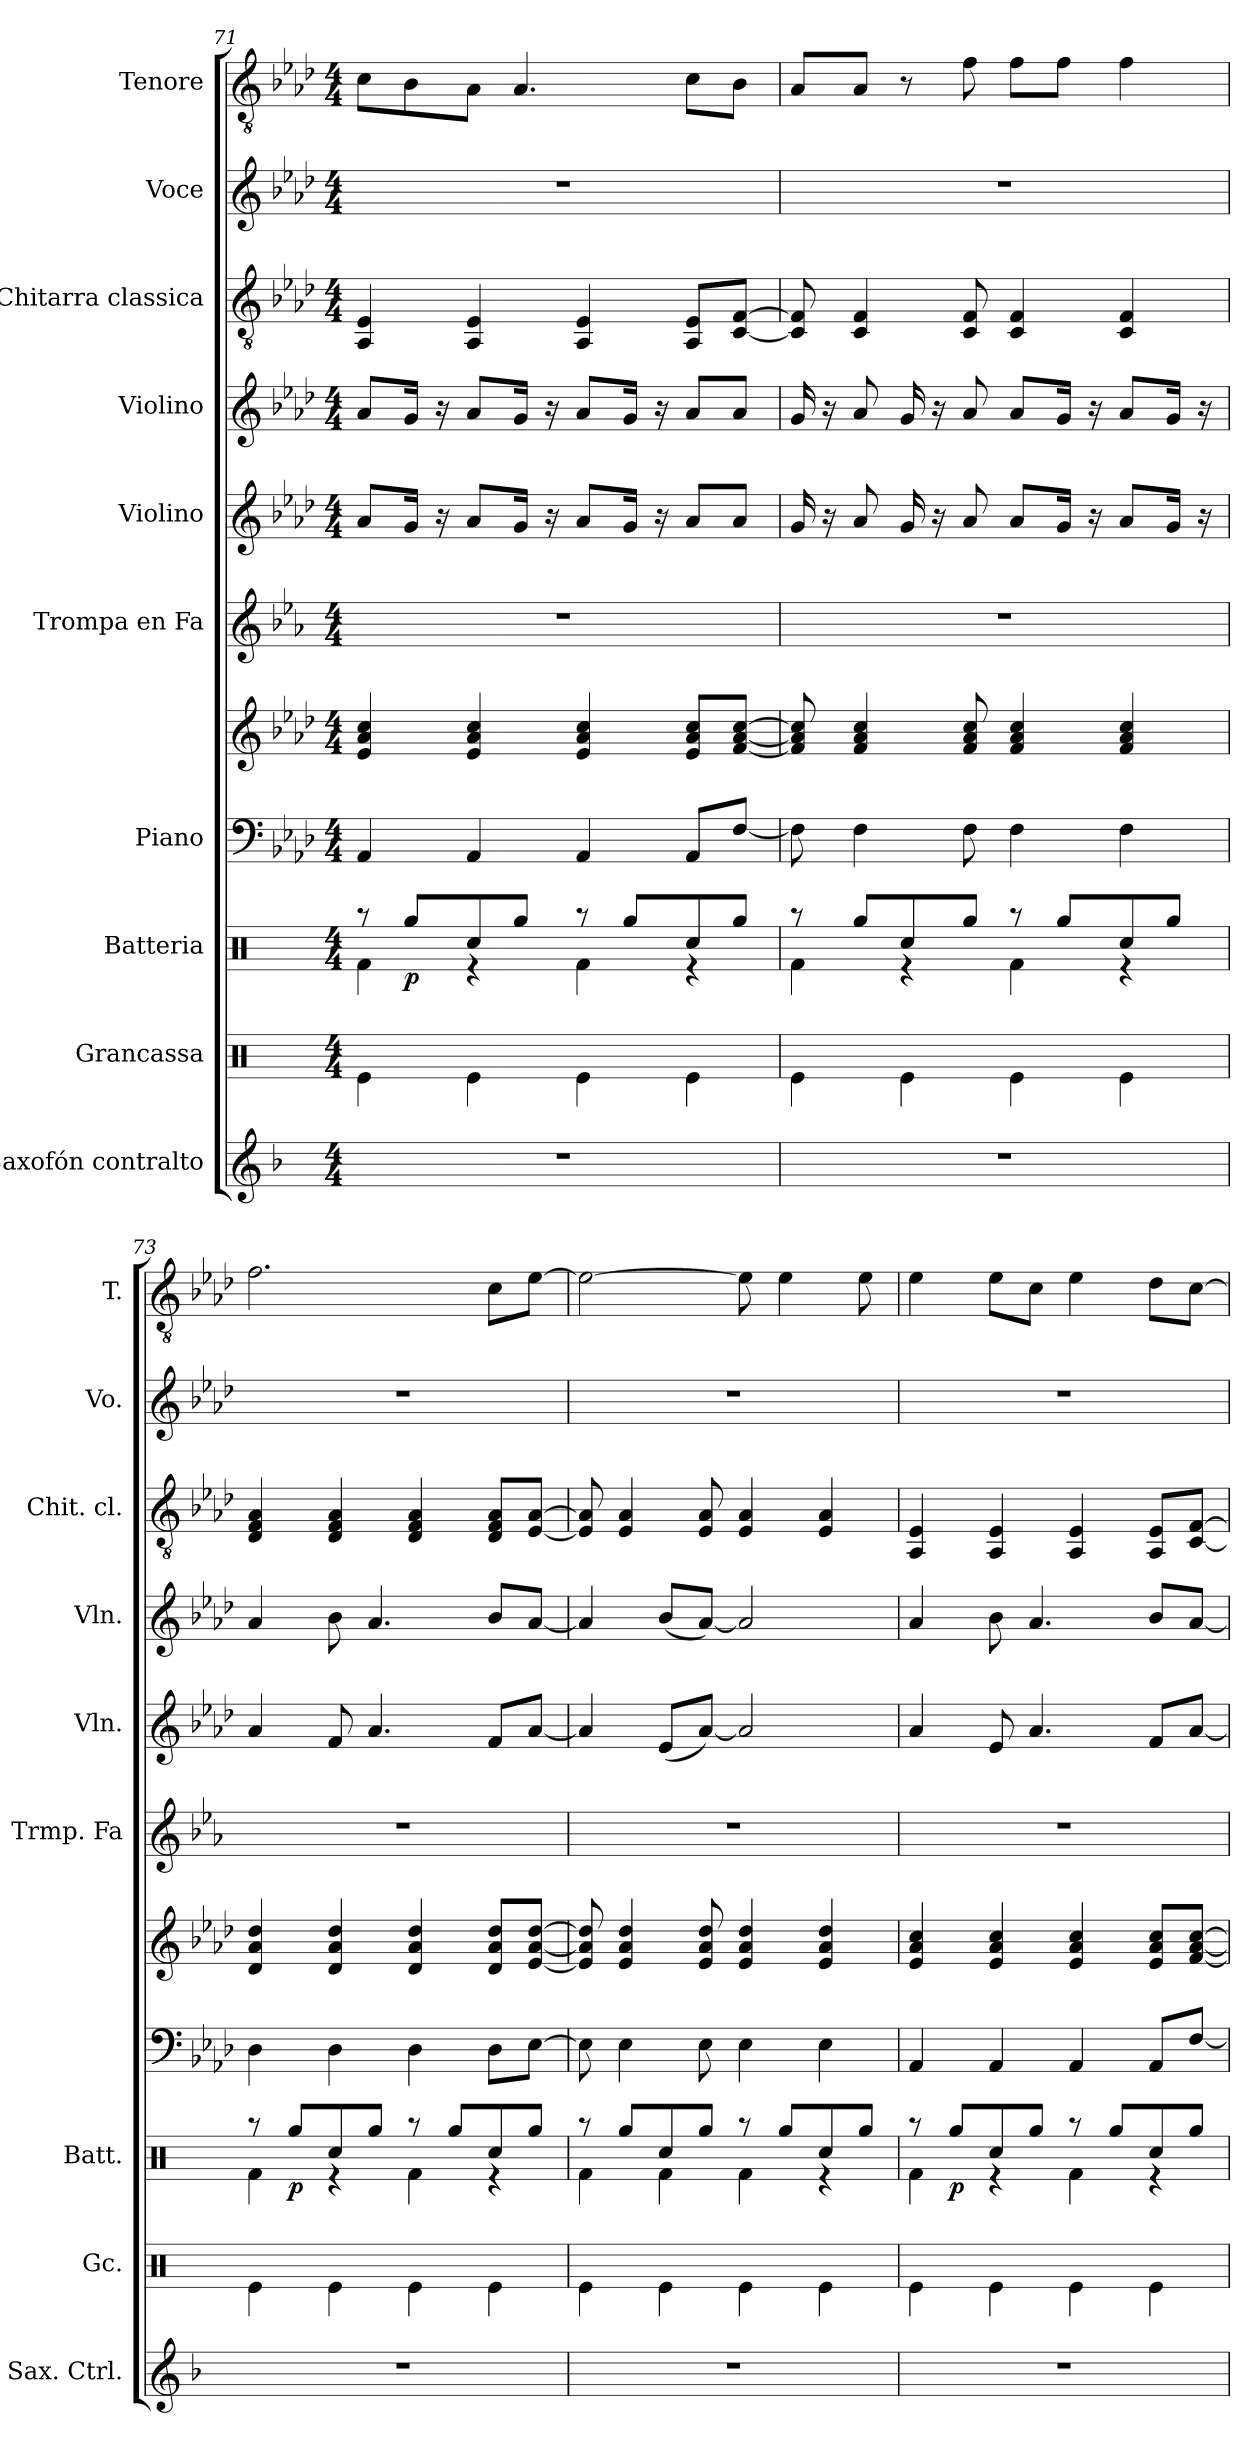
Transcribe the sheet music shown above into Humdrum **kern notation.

**kern	**kern	**kern	**dynam	**kern	**kern	**kern	**kern	**kern	**kern	**kern	**kern
*part10	*part9	*part8	*part8	*part7	*part7	*part6	*part5	*part4	*part3	*part2	*part1
*staff11	*staff10	*staff9	*staff9	*staff8	*staff7	*staff6	*staff5	*staff4	*staff3	*staff2	*staff1
*I"Saxofón contralto	*I"Grancassa	*I"Batteria	*	*I"Piano	*	*I"Trompa en Fa	*I"Violino	*I"Violino	*I"Chitarra classica	*I"Voce	*I"Tenore
*I'Sax. Ctrl.	*I'Gc.	*I'Batt.	*	*	*	*I'Trmp. Fa	*I'Vln.	*I'Vln.	*I'Chit. cl.	*I'Vo.	*I'T.
*clefG2	*clefX	*clefX	*	*clefF4	*clefG2	*clefG2	*clefG2	*clefG2	*clefGv2	*clefG2	*clefGv2
*ITrd5c9	*	*	*	*	*	*ITrd4c7	*	*	*	*	*
*k[b-e-a-d-]	*k[]	*k[]	*	*k[b-e-a-d-]	*k[b-e-a-d-]	*k[b-e-a-d-]	*k[b-e-a-d-]	*k[b-e-a-d-]	*k[b-e-a-d-]	*k[b-e-a-d-]	*k[b-e-a-d-]
*M4/4	*M4/4	*M4/4	*	*M4/4	*M4/4	*M4/4	*M4/4	*M4/4	*M4/4	*M4/4	*M4/4
=71	=71	=71	=71	=71	=71	=71	=71	=71	=71	=71	=71
*	*	*^	*	*	*	*	*	*	*	*	*
1r	4Re\	8r	4Rf\	.	4AA-/	4e-/ 4a-/ 4cc/	1r	8a-/L	8a-/L	4AA-/ 4E-/	1r	8c\L
!	!	!	!	!LO:DY:b	!	!	!	!	!	!	!	!
.	.	8Rgg/L	.	p	.	.	.	16g/Jk	16g/Jk	.	.	8B-\
.	.	.	.	.	.	.	.	16r	16r	.	.	.
.	4Re\	8Rcc/	4r	.	4AA-/	4e-/ 4a-/ 4cc/	.	8a-/L	8a-/L	4AA-/ 4E-/	.	8A-\J
.	.	8Rgg/J	.	.	.	.	.	16g/Jk	16g/Jk	.	.	4.A-/
.	.	.	.	.	.	.	.	16r	16r	.	.	.
.	4Re\	8r	4Rf\	.	4AA-/	4e-/ 4a-/ 4cc/	.	8a-/L	8a-/L	4AA-/ 4E-/	.	.
.	.	8Rgg/L	.	.	.	.	.	16g/Jk	16g/Jk	.	.	.
.	.	.	.	.	.	.	.	16r	16r	.	.	.
.	4Re\	8Rcc/	4r	.	8AA-/L	8e-/ 8a-/ 8cc/L	.	8a-/L	8a-/L	8AA-/ 8E-/L	.	8c\L
.	.	8Rgg/J	.	.	[8F/J	[8f/ [8a-/ [8cc/J	.	8a-/J	8a-/J	[8C/ [8F/J	.	8B-\J
!!LO:PB:g=z
=72	=72	=72	=72	=72	=72	=72	=72	=72	=72	=72	=72	=72
1r	4Re\	8r	4Rf\	.	8F\]	8f/] 8a-/] 8cc/]	1r	16g/	16g/	8C/] 8F/]	1r	8A-/L
.	.	.	.	.	.	.	.	16r	16r	.	.	.
.	.	8Rgg/L	.	.	4F\	4f/ 4a-/ 4cc/	.	8a-/	8a-/	4C/ 4F/	.	8A-/J
.	4Re\	8Rcc/	4r	.	.	.	.	16g/	16g/	.	.	8r
.	.	.	.	.	.	.	.	16r	16r	.	.	.
.	.	8Rgg/J	.	.	8F\	8f/ 8a-/ 8cc/	.	8a-/	8a-/	8C/ 8F/	.	8f\
.	4Re\	8r	4Rf\	.	4F\	4f/ 4a-/ 4cc/	.	8a-/L	8a-/L	4C/ 4F/	.	8f\L
.	.	8Rgg/L	.	.	.	.	.	16g/Jk	16g/Jk	.	.	8f\J
.	.	.	.	.	.	.	.	16r	16r	.	.	.
.	4Re\	8Rcc/	4r	.	4F\	4f/ 4a-/ 4cc/	.	8a-/L	8a-/L	4C/ 4F/	.	4f\
.	.	8Rgg/J	.	.	.	.	.	16g/Jk	16g/Jk	.	.	.
.	.	.	.	.	.	.	.	16r	16r	.	.	.
=73	=73	=73	=73	=73	=73	=73	=73	=73	=73	=73	=73	=73
1r	4Re\	8r	4Rf\	.	4D-\	4d-/ 4a-/ 4dd-/	1r	4a-/	4a-/	4D-/ 4F/ 4A-/	1r	2.f\
!	!	!	!	!LO:DY:b	!	!	!	!	!	!	!	!
.	.	8Rgg/L	.	p	.	.	.	.	.	.	.	.
.	4Re\	8Rcc/	4r	.	4D-\	4d-/ 4a-/ 4dd-/	.	8f/	8b-\	4D-/ 4F/ 4A-/	.	.
.	.	8Rgg/J	.	.	.	.	.	4.a-/	4.a-/	.	.	.
.	4Re\	8r	4Rf\	.	4D-\	4d-/ 4a-/ 4dd-/	.	.	.	4D-/ 4F/ 4A-/	.	.
.	.	8Rgg/L	.	.	.	.	.	.	.	.	.	.
.	4Re\	8Rcc/	4r	.	8D-\L	8d-/ 8a-/ 8dd-/L	.	8f/L	8b-/L	8D-/ 8F/ 8A-/L	.	8c\L
.	.	8Rgg/J	.	.	[8E-\J	[8e-/ [8a-/ [8dd-/J	.	[8a-/J	[8a-/J	[8E-/ [8A-/J	.	[8e-\J
=74	=74	=74	=74	=74	=74	=74	=74	=74	=74	=74	=74	=74
1r	4Re\	8r	4Rf\	.	8E-\]	8e-/] 8a-/] 8dd-/]	1r	4a-/]	4a-/]	8E-/] 8A-/]	1r	2e-\_
.	.	8Rgg/L	.	.	4E-\	4e-/ 4a-/ 4dd-/	.	.	.	4E-/ 4A-/	.	.
.	4Re\	8Rcc/	4Rf\	.	.	.	.	(8e-/L	(8b-/L	.	.	.
.	.	8Rgg/J	.	.	8E-\	8e-/ 8a-/ 8dd-/	.	[8a-/J)	[8a-/J)	8E-/ 8A-/	.	.
.	4Re\	8r	4Rf\	.	4E-\	4e-/ 4a-/ 4dd-/	.	2a-/]	2a-/]	4E-/ 4A-/	.	8e-\]
.	.	8Rgg/L	.	.	.	.	.	.	.	.	.	4e-\
.	4Re\	8Rcc/	4r	.	4E-\	4e-/ 4a-/ 4dd-/	.	.	.	4E-/ 4A-/	.	.
.	.	8Rgg/J	.	.	.	.	.	.	.	.	.	8e-\
!!LO:PB:g=z
=75	=75	=75	=75	=75	=75	=75	=75	=75	=75	=75	=75	=75
1r	4Re\	8r	4Rf\	.	4AA-/	4e-/ 4a-/ 4cc/	1r	4a-/	4a-/	4AA-/ 4E-/	1r	4e-\
!	!	!	!	!LO:DY:b	!	!	!	!	!	!	!	!
.	.	8Rgg/L	.	p	.	.	.	.	.	.	.	.
.	4Re\	8Rcc/	4r	.	4AA-/	4e-/ 4a-/ 4cc/	.	8e-/	8b-\	4AA-/ 4E-/	.	8e-\L
.	.	8Rgg/J	.	.	.	.	.	4.a-/	4.a-/	.	.	8c\J
.	4Re\	8r	4Rf\	.	4AA-/	4e-/ 4a-/ 4cc/	.	.	.	4AA-/ 4E-/	.	4e-\
.	.	8Rgg/L	.	.	.	.	.	.	.	.	.	.
.	4Re\	8Rcc/	4r	.	8AA-/L	8e-/ 8a-/ 8cc/L	.	8f/L	8b-/L	8AA-/ 8E-/L	.	8d-\L
.	.	8Rgg/J	.	.	[8F/J	[8f/ [8a-/ [8cc/J	.	[8a-/J	[8a-/J	[8C/ [8F/J	.	[8c\J
*	*	*v	*v	*	*	*	*	*	*	*	*	*
=	=	=	=	=	=	=	=	=	=	=	=
*-	*-	*-	*-	*-	*-	*-	*-	*-	*-	*-	*-
